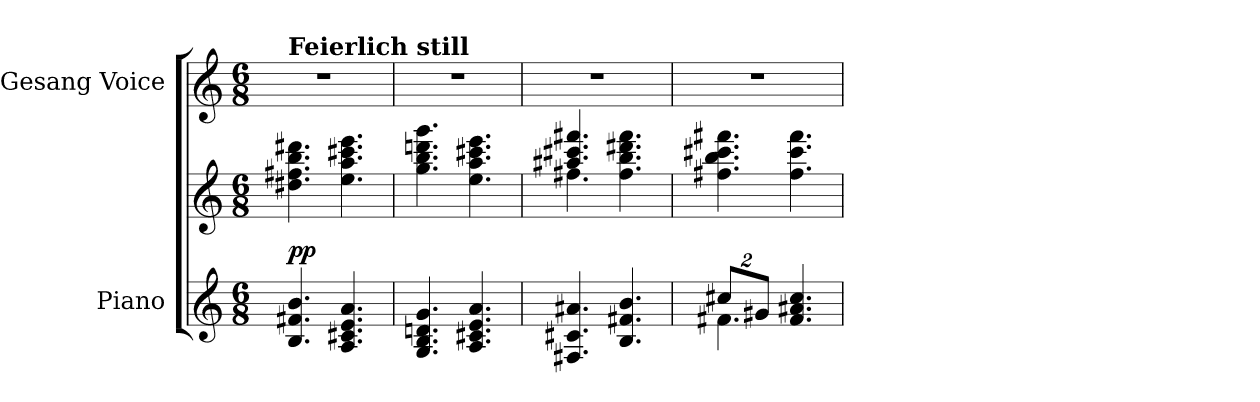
**kern	**kern	**dynam	**kern
*part2	*part2	*part2	*part1
*staff3	*staff2	*staff2/3	*staff1
*I"Piano	*	*	*I"Gesang Voice
*I'Pno	*	*	*
*clefG2	*clefG2	*	*clefG2
*k[]	*k[]	*	*k[]
*M6/8	*M6/8	*	*M6/8
=1	=1	=1	=1
!	!	!	!LO:TX:a:B:t=Feierlich still
!	!	!LO:DY:a=2	!
4.B/ 4.f#X/ 4.b/	4.dd#X\ 4.ff#X\ 4.bb\ 4.ddd#X\	pp	2.rdd
4.A/ 4.c#X/ 4.e/ 4.a/	4.ee\ 4.aa\ 4.ccc#X\ 4.eee\	.	.
=2	=2	=2	=2
4.G/ 4.B/ 4.dn/ 4.g/	4.gg\ 4.bb\ 4.dddn\ 4.ggg\	.	2.r
4.A/ 4.c#X/ 4.e/ 4.a/	4.ee\ 4.aa\ 4.ccc#X\ 4.eee\	.	.
=3	=3	=3	=3
*	*^	*	*
4.F#X/ 4.c#X/ 4.a#X/	4.aa#X/ 4.ccc#X/ 4.fff#X/	4.ff#X\	.	2.r
4.B/ 4.f#X/ 4.b/	4.ff#\ 4.bb\ 4.ddd#X\ 4.fff#\	4.ryy	.	.
*	*v	*v	*	*
=4	=4	=4	=4
*Xbrackettup	*	*	*
*^	*	*	*
16%3cc#X/L	4.f#X\	4.ff#X\ 4.bb\ 4.ccc#X\ 4.fff#X\	.	2.r
16%3g#X/J	.	.	.	.
4.f#/ 4.a#X/ 4.cc#/	4.ryy	4.ff#\ 4.ccc#\ 4.fff#\	.	.
*v	*v	*	*	*
=	=	=	=
*-	*-	*-	*-
